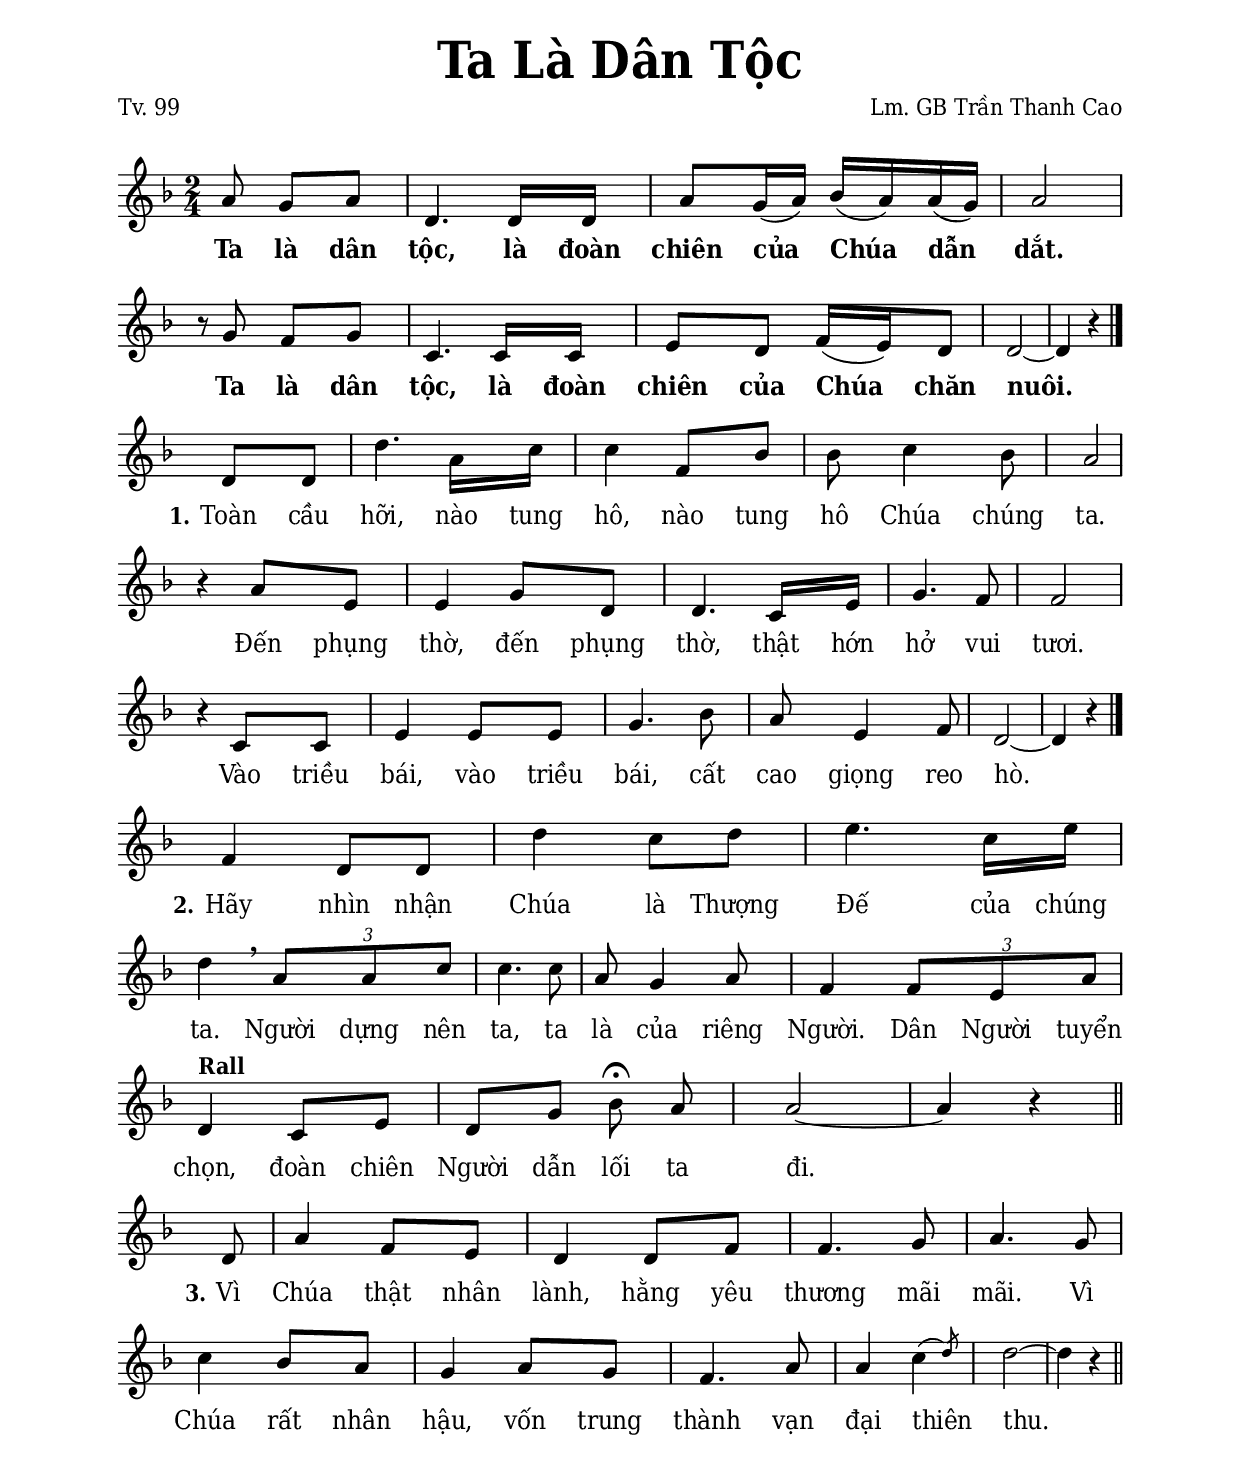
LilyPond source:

% Cài đặt chung
\version "2.22.1"
\include "english.ly"

\header {
  title = \markup { \fontsize #3 "Ta Là Dân Tộc" }
  poet = "Tv. 99"
  composer = "Lm. GB Trần Thanh Cao"
  arranger = " "
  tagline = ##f
}

% Nhạc điệp khúc
nhacDiepKhuc = \relative c'' {
  \partial 4. a8 g a |
  d,4. d16 d |
  a'8 g16 _(a) bf _(a) a _(g) |
  a2 |
  r8 g f g |
  c,4. c16 c |
  e8 d f16 (e) d8 |
  d2 ~ |
  d4 r \bar "|."
}

% Nhạc phiên khúc
nhacPhienKhucMot = \relative c'' {
  \partial 4 d,8 d |
  d'4. a16 c |
  c4 f,8 bf |
  bf c4 bf8 |
  a2 |
  r4 a8 e |
  e4 g8 d |
  d4. c16 e |
  g4. f8 |
  f2 |
  r4 c8 c |
  e4 e8 e |
  g4. bf8 |
  a e4 f8 |
  d2 ~ |
  d4 r \bar "|."
}

nhacPhienKhucHai = \relative c'' {
  f,4 d8 d |
  d'4 c8 d |
  e4. c16 e |
  d4 \breathe \tuplet 3/2 { a8 a c } |
  c4. c8 |
  a8 g4 a8 |
  f4 \tuplet 3/2 { f8 e a } |
  \tempo "Rall" d,4 c8 e |
  d g
  \autoBeamOff
  bf \fermata a |
  \autoBeamOn
  a2 ~ |
  a4 r \bar "||"
}

nhacPhienKhucBa = \relative c'' {
  \partial 8 d,8 |
  a'4 f8 e |
  d4 d8 f |
  f4. g8 |
  a4. g8 |
  c4 bf8 a |
  g4 a8 g |
  f4. a8 |
  a4 \afterGrace c ({
    \override Flag.stroke-style = #"grace"
    d8)} |
  \revert Flag.stroke-style
  d2 ~ |
  d4 r \bar "||"
}

% Lời điệp khúc
loiDiepKhuc = \lyricmode {
  Ta là dân tộc, là đoàn chiên của Chúa dẫn dắt.
  Ta là dân tộc, là đoàn chiên của Chúa chăn nuôi.
}

% Lời phiên khúc
loiPhienKhucMot = \lyricmode {
  \set stanza = #"1."
  Toàn cầu hỡi, nào tung hô, nào tung hô Chúa chúng ta.
  Đến phụng thờ, đến phụng thờ, thật hớn hở vui tươi.
  Vào triều bái, vào triều bái, cất cao giọng reo hò.
}

loiPhienKhucHai = \lyricmode {
  \set stanza = #"2."
  Hãy nhìn nhận Chúa là Thượng Đế của chúng ta.
  Người dựng nên ta, ta là của riêng Người.
  Dân Người tuyển chọn, đoàn chiên Người dẫn lối ta đi.
}

loiPhienKhucBa = \lyricmode {
  \set stanza = #"3."
  Vì Chúa thật nhân lành, hằng yêu thương mãi mãi.
  Vì Chúa rất nhân hậu, vốn trung thành vạn đại thiên thu.
}


% Dàn trang
\paper {
  #(set-paper-size "a4")
  top-margin = 20\mm
  bottom-margin = 10\mm
  left-margin = 20\mm
  right-margin = 20\mm
  indent = #0
  #(define fonts
    (make-pango-font-tree
      "Deja Vu Serif Condensed"
      "Deja Vu Serif Condensed"
      "Deja Vu Serif Condensed"
      (/ 20 20)))
  page-count = #1
  system-system-spacing = #'((basic-distance . 12)
                             (minimum-distance . 12.5)
                             (padding . 1))
  score-system-spacing = #'((basic-distance . 12)
                             (minimum-distance . 12.5)
                             (padding . 1))
}

% Thiết lập tông và nhịp
TongNhip = { \key f \major \time 2/4 }

\score {
  \new ChoirStaff <<
    \new Staff = diepKhuc \with {
        \consists "Merge_rests_engraver"
        %\magnifyStaff #(magstep +1)
      }
      <<
      \new Voice = beSop {
        \TongNhip \nhacDiepKhuc
      }
    >>
    \new Lyrics \with {
          \override VerticalAxisGroup.
            nonstaff-relatedstaff-spacing.padding = #1
          \override VerticalAxisGroup.
            nonstaff-unrelatedstaff-spacing.padding = #1
        }
        \lyricsto beSop \loiDiepKhuc
  >>
  \layout {
    \override Lyrics.LyricText.font-series = #'bold
    %\override Lyrics.LyricText.font-size = #+2
    \override Lyrics.LyricSpace.minimum-distance = #3
    \override Score.BarNumber.break-visibility = ##(#f #f #f)
    \override Score.SpacingSpanner.uniform-stretching = ##t
  }
}

\score {
  \new ChoirStaff <<
    \new Staff = phienKhuc \with {
        %\magnifyStaff #(magstep +1)
      }
      <<
      \new Voice = beSop {
        \key f \major \time 2/4 \nhacPhienKhucMot
      }
    >>
    \new Lyrics \with {
          \override VerticalAxisGroup.
            nonstaff-relatedstaff-spacing.padding = #1
          \override VerticalAxisGroup.
            nonstaff-unrelatedstaff-spacing.padding = #1
        }
        \lyricsto beSop \loiPhienKhucMot
  >>
  \layout {
    \override Staff.TimeSignature.transparent = ##t
    %\override Lyrics.LyricText.font-size = #+2
    \override Lyrics.LyricSpace.minimum-distance = #3
    \override Score.BarNumber.break-visibility = ##(#f #f #f)
    \override Score.SpacingSpanner.uniform-stretching = ##t
  } 
}

\score {
  \new ChoirStaff <<
    \new Staff = phienKhuc \with {
        %\magnifyStaff #(magstep +1)
      }
      <<
      \new Voice = beSop {
        \key f \major \time 2/4 \nhacPhienKhucHai
      }
    >>
    \new Lyrics \with {
          \override VerticalAxisGroup.
            nonstaff-relatedstaff-spacing.padding = #1.5
          \override VerticalAxisGroup.
            nonstaff-unrelatedstaff-spacing.padding = #1
        }
        \lyricsto beSop \loiPhienKhucHai
  >>
  \layout {
    \override Staff.TimeSignature.transparent = ##t
    %\override Lyrics.LyricText.font-size = #+2
    \override Lyrics.LyricSpace.minimum-distance = #2.3
    \override Score.BarNumber.break-visibility = ##(#f #f #f)
    \override Score.SpacingSpanner.uniform-stretching = ##t
  } 
}

\score {
  \new ChoirStaff <<
    \new Staff = phienKhuc \with {
        %\magnifyStaff #(magstep +1)
      }
      <<
      \new Voice = beSop {
        \key f \major \time 2/4 \nhacPhienKhucBa
      }
    >>
    \new Lyrics \with {
          \override VerticalAxisGroup.
            nonstaff-relatedstaff-spacing.padding = #1.5
          \override VerticalAxisGroup.
            nonstaff-unrelatedstaff-spacing.padding = #1
        }
        \lyricsto beSop \loiPhienKhucBa
  >>
  \layout {
    \override Staff.TimeSignature.transparent = ##t
    %\override Lyrics.LyricText.font-size = #+2
    \override Lyrics.LyricSpace.minimum-distance = #3
    \override Score.BarNumber.break-visibility = ##(#f #f #f)
    \override Score.SpacingSpanner.uniform-stretching = ##t
  } 
}
